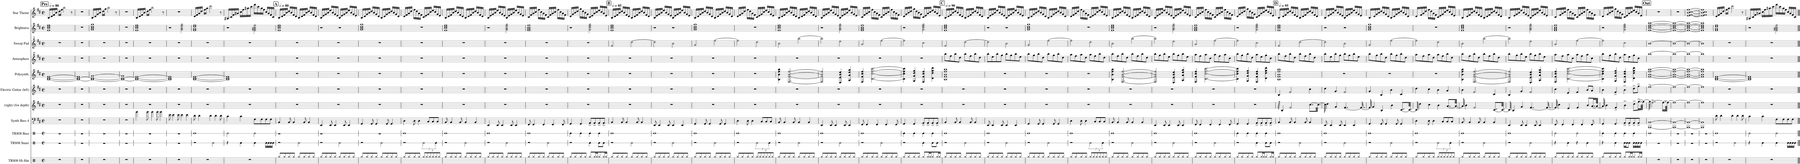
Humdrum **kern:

**kern	**kern	**kern	**kern	**kern	**kern	**kern	**kern	**kern	**kern	**kern
*part11	*part10	*part9	*part8	*part7	*part6	*part5	*part4	*part3	*part2	*part1
*staff11	*staff10	*staff9	*staff8	*staff7	*staff6	*staff5	*staff4	*staff3	*staff2	*staff1
*I"TR808 Hi-Hat	*I"TR808 Snare	*I"TR808 Bass	*I"Synth Bass 4	*I"(right) (for depth)	*I"Electric Guitar (left)	*I"Polysynth.	*I"Atmosphere	*I"Sweep Pad	*I"Brightness	*I"Star Theme
*I'Hat.	*I'Sn.	*I'B.	*I'Bass.	*	*I'El. Guit.	*I'Poly.	*I'Atm.	*I'Sw. Pd.	*I'Btn.	*I'St. Thm.
*	*stria1	*stria1	*	*	*	*	*	*	*	*
*clefX	*clefX	*clefX	*clefFv4	*clefG2	*clefG2	*clefG2	*clefG^^2	*clefG^2	*clefG2	*clefG2
*k[]	*k[]	*k[]	*k[f#c#]	*k[f#c#]	*k[f#c#]	*k[f#c#]	*k[f#c#]	*k[f#c#]	*k[f#c#]	*k[f#c#]
*M2/2	*M2/2	*M2/2	*M2/2	*M2/2	*M2/2	*M2/2	*M2/2	*M2/2	*M2/2	*M2/2
*met(c|)	*met(c|)	*met(c|)	*met(c|)	*met(c|)	*met(c|)	*met(c|)	*met(c|)	*met(c|)	*met(c|)	*met(c|)
*MM160	*MM160	*MM160	*MM160	*MM160	*MM160	*MM160	*MM160	*MM160	*MM160	*MM160
!!LO:REH:place=s1:a:B:cj:fs=14:t=Pre
=1	=1	=1	=1	=1	=1	=1	=1	=1	=1	=1
1r	1r	1r	1r	1r	1r	[1B [1d [1f#	1r	1r	1f# 1b 1dd 1ff#	16B/LL
.	.	.	.	.	.	.	.	.	.	16d/
.	.	.	.	.	.	.	.	.	.	16f#/
.	.	.	.	.	.	.	.	.	.	16b/JJ
.	.	.	.	.	.	.	.	.	.	16dd\LL
.	.	.	.	.	.	.	.	.	.	16ff#\JJ
.	.	.	.	.	.	.	.	.	.	2bb\
.	.	.	.	.	.	.	.	.	.	8r
=2	=2	=2	=2	=2	=2	=2	=2	=2	=2	=2
1r	1r	1r	1r	1r	1r	1B_ 1d_ 1f#]	1r	1r	1r	1r
=3	=3	=3	=3	=3	=3	=3	=3	=3	=3	=3
1r	1r	1r	1r	1r	1r	1B_ 1d_ [1g	1r	1r	1g 1b 1dd 1gg	16B/LL
.	.	.	.	.	.	.	.	.	.	16d/
.	.	.	.	.	.	.	.	.	.	16g/
.	.	.	.	.	.	.	.	.	.	16b/JJ
.	.	.	.	.	.	.	.	.	.	16dd\LL
.	.	.	.	.	.	.	.	.	.	16gg\JJ
.	.	.	.	.	.	.	.	.	.	2bb\
.	.	.	.	.	.	.	.	.	.	8r
=4	=4	=4	=4	=4	=4	=4	=4	=4	=4	=4
1r	1r	1r	1r	1r	1r	1B_ 1d_ 1g]	1r	1r	1r	1r
=5	=5	=5	=5	=5	=5	=5	=5	=5	=5	=5
1r	1r	1r	4B\	1r	1r	1B_ 1d_ [1f#	1r	1r	1f# 1b 1dd 1ff#	16B/LL
.	.	.	.	.	.	.	.	.	.	16d/
.	.	.	.	.	.	.	.	.	.	16f#/
.	.	.	.	.	.	.	.	.	.	16b/JJ
.	.	.	8B\	.	.	.	.	.	.	16dd\LL
.	.	.	.	.	.	.	.	.	.	16ff#\JJ
.	.	.	4B\	.	.	.	.	.	.	2bb\
.	.	.	8B\	.	.	.	.	.	.	.
.	.	.	4B\	.	.	.	.	.	.	.
.	.	.	.	.	.	.	.	.	.	8r
=6	=6	=6	=6	=6	=6	=6	=6	=6	=6	=6
1r	1r	1r	8E\	1r	1r	1B] 1d] 1f#]	1r	1r	2r	1r
.	.	.	4E\	.	.	.	.	.	.	.
.	.	.	8E\	.	.	.	.	.	.	.
.	.	.	4E\	.	.	.	.	.	2g\ 2b\ 2ee\ 2gg\	.
.	.	.	4E\	.	.	.	.	.	.	.
=7	=7	=7	=7	=7	=7	=7	=7	=7	=7	=7
1r	2r	1Re	8D\	1r	1r	[1B [1d [1f#	1r	1r	1f# 1a 1dd 1ff#	16d/LL
.	.	.	.	.	.	.	.	.	.	16f#/
.	.	.	4D\	.	.	.	.	.	.	16a/
.	.	.	.	.	.	.	.	.	.	16dd/JJ
.	.	.	.	.	.	.	.	.	.	16ff#\LL
.	.	.	.	.	.	.	.	.	.	16aa\JJ
.	.	.	4D\	.	.	.	.	.	.	2ddd\
.	2Re\	.	.	.	.	.	.	.	.	.
.	.	.	4D\	.	.	.	.	.	.	.
.	.	.	8D\	.	.	.	.	.	.	8r
=8	=8	=8	=8	=8	=8	=8	=8	=8	=8	=8
1r	4r	2Re\	4C#\	1r	1r	1B] 1d] 1f#]	1r	1r	2r	16A#X/LL
.	.	.	.	.	.	.	.	.	.	16c#/
.	.	.	.	.	.	.	.	.	.	16f#/
.	.	.	.	.	.	.	.	.	.	16a#X/JJ
.	4Re\	.	4C#\	.	.	.	.	.	.	16cc#\LL
.	.	.	.	.	.	.	.	.	.	16ff#\
.	.	.	.	.	.	.	.	.	.	16aa#X\
.	.	.	.	.	.	.	.	.	.	16ccc#\JJ
.	4Re\	2Re\	8FF#\L	.	.	.	.	.	2f#\ 2a#X\ 2cc#\ 2ff#\	16fff#\LL
.	.	.	.	.	.	.	.	.	.	16ccc#\
.	.	.	8FF#\	.	.	.	.	.	.	16aa#\
.	.	.	.	.	.	.	.	.	.	16ff#\JJ
.	16Re\LL	.	8FF#\	.	.	.	.	.	.	16cc#/LL
.	16Re\	.	.	.	.	.	.	.	.	16a#/
.	16Re\	.	8FF#\J	.	.	.	.	.	.	16f#/
.	16Re\JJ	.	.	.	.	.	.	.	.	16c#/JJ
=9	=9	=9	=9	=9	=9	=9	=9	=9	=9	=9
!!LO:REH:place=s1:a:B:cj:fs=14:t=A
*	*	*	*	*	*	*	*	*	*	*MM160
8Rgg/L	2r	1r	4BBB/	1r	1r	1r	1r	1r	1f# 1b 1dd 1ff#	16B/LL
.	.	.	.	.	.	.	.	.	.	16d/
8Rgg/	.	.	.	.	.	.	.	.	.	16f#/
.	.	.	.	.	.	.	.	.	.	16b/JJ
8Rgg/	.	.	8BBB/	.	.	.	.	.	.	16dd/LL
.	.	.	.	.	.	.	.	.	.	16b/
8Rgg/J	.	.	4BBB/	.	.	.	.	.	.	16f#/
.	.	.	.	.	.	.	.	.	.	16d/JJ
8Rgg/L	2Re\	.	.	.	.	.	.	.	.	16B/LL
.	.	.	.	.	.	.	.	.	.	16d/
8Rgg/	.	.	8BBB/	.	.	.	.	.	.	16f#/
.	.	.	.	.	.	.	.	.	.	16b/JJ
8Rgg/	.	.	4BBB/	.	.	.	.	.	.	16dd/LL
.	.	.	.	.	.	.	.	.	.	16b/
8Rgg/J	.	.	.	.	.	.	.	.	.	16f#/
.	.	.	.	.	.	.	.	.	.	16d/JJ
=10	=10	=10	=10	=10	=10	=10	=10	=10	=10	=10
8Rgg/L	2r	1r	4EEE/	1r	1r	1r	1r	1r	2r	16B/LL
.	.	.	.	.	.	.	.	.	.	16e/
8Rgg/	.	.	.	.	.	.	.	.	.	16g/
.	.	.	.	.	.	.	.	.	.	16b/JJ
8Rgg/	.	.	8EEE/	.	.	.	.	.	.	16ee/LL
.	.	.	.	.	.	.	.	.	.	16b/
8Rgg/J	.	.	4EEE/	.	.	.	.	.	.	16g/
.	.	.	.	.	.	.	.	.	.	16e/JJ
8Rgg/L	2Re\	.	.	.	.	.	.	.	2r	16B/LL
.	.	.	.	.	.	.	.	.	.	16e/
8Rgg/	.	.	8EEE/	.	.	.	.	.	.	16g/
.	.	.	.	.	.	.	.	.	.	16b/JJ
8Rgg/	.	.	4EEE/	.	.	.	.	.	.	16ee/LL
.	.	.	.	.	.	.	.	.	.	16b/
8Rgg/J	.	.	.	.	.	.	.	.	.	16g/
.	.	.	.	.	.	.	.	.	.	16e/JJ
=11	=11	=11	=11	=11	=11	=11	=11	=11	=11	=11
8Rgg/L	2r	1r	4GGG/	1r	1r	1r	1r	1r	1g 1b 1dd 1gg	16B/LL
.	.	.	.	.	.	.	.	.	.	16d/
8Rgg/	.	.	.	.	.	.	.	.	.	16g/
.	.	.	.	.	.	.	.	.	.	16b/JJ
8Rgg/	.	.	8GGG/	.	.	.	.	.	.	16dd/LL
.	.	.	.	.	.	.	.	.	.	16b/
8Rgg/J	.	.	4GGG/	.	.	.	.	.	.	16g/
.	.	.	.	.	.	.	.	.	.	16d/JJ
8Rgg/L	2Re\	.	.	.	.	.	.	.	.	16B/LL
.	.	.	.	.	.	.	.	.	.	16d/
8Rgg/	.	.	8GGG/	.	.	.	.	.	.	16g/
.	.	.	.	.	.	.	.	.	.	16b/JJ
8Rgg/	.	.	4GGG/	.	.	.	.	.	.	16dd/LL
.	.	.	.	.	.	.	.	.	.	16b/
8Rgg/J	.	.	.	.	.	.	.	.	.	16g/
.	.	.	.	.	.	.	.	.	.	16d/JJ
=12	=12	=12	=12	=12	=12	=12	=12	=12	=12	=12
8Rgg/L	2r	1Re	4DD\	1r	1r	1r	1r	1r	1r	16d/LL
.	.	.	.	.	.	.	.	.	.	16f#/
8Rgg/	.	.	.	.	.	.	.	.	.	16a/
.	.	.	.	.	.	.	.	.	.	16dd/JJ
8Rgg/	.	.	8DD\	.	.	.	.	.	.	16ff#\LL
.	.	.	.	.	.	.	.	.	.	16dd\
8Rgg/J	.	.	4DD\	.	.	.	.	.	.	16a\
.	.	.	.	.	.	.	.	.	.	16f#\JJ
*Xbrackettup	*	*	*	*	*	*	*	*	*	*
12Rgg/L	3Re\	.	.	.	.	.	.	.	.	16c#/LL
.	.	.	.	.	.	.	.	.	.	16e/
12Rgg/	.	.	.	.	.	.	.	.	.	.
.	.	.	8CC#/L	.	.	.	.	.	.	16g/
12Rgg/	.	.	.	.	.	.	.	.	.	.
.	.	.	.	.	.	.	.	.	.	16cc#/JJ
12Rgg/	.	.	8CC#/	.	.	.	.	.	.	16ee/LL
.	.	.	.	.	.	.	.	.	.	16cc#/
12Rgg/	6Re\	.	.	.	.	.	.	.	.	.
.	.	.	8CC#/J	.	.	.	.	.	.	16g/
12Rgg/J	.	.	.	.	.	.	.	.	.	.
.	.	.	.	.	.	.	.	.	.	16e/JJ
=13	=13	=13	=13	=13	=13	=13	=13	=13	=13	=13
8Rgg/L	2r	1Re	8BBB/	1r	1r	1r	1r	1r	1f# 1b 1dd 1ff#	16B/LL
.	.	.	.	.	.	.	.	.	.	16d/
8Rgg/	.	.	4BBB/	.	.	.	.	.	.	16f#/
.	.	.	.	.	.	.	.	.	.	16b/JJ
8Rgg/	.	.	.	.	.	.	.	.	.	16dd/LL
.	.	.	.	.	.	.	.	.	.	16b/
8Rgg/J	.	.	8BBB/	.	.	.	.	.	.	16f#/
.	.	.	.	.	.	.	.	.	.	16d/JJ
8Rgg/L	2Re\	.	4BBB/	.	.	.	.	.	.	16B/LL
.	.	.	.	.	.	.	.	.	.	16d/
8Rgg/	.	.	.	.	.	.	.	.	.	16f#/
.	.	.	.	.	.	.	.	.	.	16b/JJ
8Rgg/	.	.	4BBB/	.	.	.	.	.	.	16dd/LL
.	.	.	.	.	.	.	.	.	.	16b/
8Rgg/J	.	.	.	.	.	.	.	.	.	16f#/
.	.	.	.	.	.	.	.	.	.	16d/JJ
=14	=14	=14	=14	=14	=14	=14	=14	=14	=14	=14
8Rgg/L	2r	1Re	4EEE/	1r	1r	1r	1r	1r	2r	16B/LL
.	.	.	.	.	.	.	.	.	.	16e/
8Rgg/	.	.	.	.	.	.	.	.	.	16g/
.	.	.	.	.	.	.	.	.	.	16b/JJ
8Rgg/	.	.	8EEE/	.	.	.	.	.	.	16ee/LL
.	.	.	.	.	.	.	.	.	.	16b/
8Rgg/J	.	.	4EEE/	.	.	.	.	.	.	16g/
.	.	.	.	.	.	.	.	.	.	16e/JJ
8Rgg/L	2Re\	.	.	.	.	.	.	.	2g\ 2b\ 2ee\ 2gg\	16B/LL
.	.	.	.	.	.	.	.	.	.	16e/
8Rgg/	.	.	8EEE/	.	.	.	.	.	.	16g/
.	.	.	.	.	.	.	.	.	.	16b/JJ
8Rgg/	.	.	4EEE/	.	.	.	.	.	.	16ee/LL
.	.	.	.	.	.	.	.	.	.	16b/
8Rgg/J	.	.	.	.	.	.	.	.	.	16g/
.	.	.	.	.	.	.	.	.	.	16e/JJ
=15	=15	=15	=15	=15	=15	=15	=15	=15	=15	=15
8Rgg/L	2r	1Re	8FFF#/	1r	1r	1r	1r	1r	1f# 1a 1cc# 1ff#	16c#/LL
.	.	.	.	.	.	.	.	.	.	16f#/
8Rgg/	.	.	4FFF#/	.	.	.	.	.	.	16a/
.	.	.	.	.	.	.	.	.	.	16cc#/JJ
8Rgg/	.	.	.	.	.	.	.	.	.	16ff#\LL
.	.	.	.	.	.	.	.	.	.	16cc#\
8Rgg/J	.	.	4FFF#/	.	.	.	.	.	.	16a\
.	.	.	.	.	.	.	.	.	.	16f#\JJ
8Rgg/L	2Re\	.	.	.	.	.	.	.	.	16c#/LL
.	.	.	.	.	.	.	.	.	.	16f#/
8Rgg/	.	.	4FFF#/	.	.	.	.	.	.	16a/
.	.	.	.	.	.	.	.	.	.	16cc#/JJ
8Rgg/	.	.	.	.	.	.	.	.	.	16ff#\LL
.	.	.	.	.	.	.	.	.	.	16cc#\
8Rgg/J	.	.	8FFF#/	.	.	.	.	.	.	16a\
.	.	.	.	.	.	.	.	.	.	16f#\JJ
=16	=16	=16	=16	=16	=16	=16	=16	=16	=16	=16
8Rgg/L	2r	4Re\	4GGG/	1r	1r	1r	1r	1r	2r	16d/LL
.	.	.	.	.	.	.	.	.	.	16g/
8Rgg/	.	.	.	.	.	.	.	.	.	16b/
.	.	.	.	.	.	.	.	.	.	16dd/JJ
8Rgg/	.	4Re\	4GGG/	.	.	.	.	.	.	16gg\LL
.	.	.	.	.	.	.	.	.	.	16dd\
8Rgg/J	.	.	.	.	.	.	.	.	.	16b\
.	.	.	.	.	.	.	.	.	.	16g\JJ
8Rgg/L	4Re\	4Re\	8AAA^/L	.	.	.	.	.	2g\ 2cc#\ 2ee\ 2gg\	16c#/LL
.	.	.	.	.	.	.	.	.	.	16e/
16Rgg/L	.	.	8AAA^/	.	.	.	.	.	.	16a/
16Rgg/J	.	.	.	.	.	.	.	.	.	16cc#/JJ
8Rgg/	8Re\L	4Re\	8AAA^/	.	.	.	.	.	.	16ee/LL
.	.	.	.	.	.	.	.	.	.	16cc#/
16Rgg/L	8Re\J	.	8AAA^/J	.	.	.	.	.	.	16a/
16Rgg/JJ	.	.	.	.	.	.	.	.	.	16e/JJ
=17	=17	=17	=17	=17	=17	=17	=17	=17	=17	=17
!!LO:REH:place=s1:a:B:cj:fs=14:t=B
*	*	*	*	*	*	*	*	*	*	*MM170
8Rgg/L	2r	1Re	4BBB/	1r	1r	1r	1r	2ff#/	1f# 1b 1dd 1ff#	16B/LL
.	.	.	.	.	.	.	.	.	.	16d/
8Rgg/	.	.	.	.	.	.	.	.	.	16f#/
.	.	.	.	.	.	.	.	.	.	16b/JJ
8Rgg/	.	.	8BBB/	.	.	.	.	.	.	16dd/LL
.	.	.	.	.	.	.	.	.	.	16b/
8Rgg/J	.	.	4BBB/	.	.	.	.	.	.	16f#/
.	.	.	.	.	.	.	.	.	.	16d/JJ
8Rgg/L	2Re\	.	.	.	.	.	.	[2ddd\	.	16B/LL
.	.	.	.	.	.	.	.	.	.	16d/
8Rgg/	.	.	8BBB/	.	.	.	.	.	.	16f#/
.	.	.	.	.	.	.	.	.	.	16b/JJ
8Rgg/	.	.	4BBB/	.	.	.	.	.	.	16dd/LL
.	.	.	.	.	.	.	.	.	.	16b/
8Rgg/J	.	.	.	.	.	.	.	.	.	16f#/
.	.	.	.	.	.	.	.	.	.	16d/JJ
=18	=18	=18	=18	=18	=18	=18	=18	=18	=18	=18
8Rgg/L	2r	1Re	8EEE/	1r	1r	1r	1r	2ddd\]	2r	16B/LL
.	.	.	.	.	.	.	.	.	.	16e/
8Rgg/	.	.	4EEE/	.	.	.	.	.	.	16g/
.	.	.	.	.	.	.	.	.	.	16b/JJ
8Rgg/	.	.	.	.	.	.	.	.	.	16ee/LL
.	.	.	.	.	.	.	.	.	.	16b/
8Rgg/J	.	.	8EEE/	.	.	.	.	.	.	16g/
.	.	.	.	.	.	.	.	.	.	16e/JJ
8Rgg/L	2Re\	.	4EEE/	.	.	.	.	2bb\	2r	16B/LL
.	.	.	.	.	.	.	.	.	.	16e/
8Rgg/	.	.	.	.	.	.	.	.	.	16g/
.	.	.	.	.	.	.	.	.	.	16b/JJ
8Rgg/	.	.	4EEE/	.	.	.	.	.	.	16ee/LL
.	.	.	.	.	.	.	.	.	.	16b/
8Rgg/J	.	.	.	.	.	.	.	.	.	16g/
.	.	.	.	.	.	.	.	.	.	16e/JJ
=19	=19	=19	=19	=19	=19	=19	=19	=19	=19	=19
8Rgg/L	2r	1Re	4GGG/	1r	1r	1r	1r	2gg/	1g 1b 1dd 1gg	16B/LL
.	.	.	.	.	.	.	.	.	.	16d/
8Rgg/	.	.	.	.	.	.	.	.	.	16g/
.	.	.	.	.	.	.	.	.	.	16b/JJ
8Rgg/	.	.	8GGG/	.	.	.	.	.	.	16dd/LL
.	.	.	.	.	.	.	.	.	.	16b/
8Rgg/J	.	.	4GGG/	.	.	.	.	.	.	16g/
.	.	.	.	.	.	.	.	.	.	16d/JJ
8Rgg/L	2Re\	.	.	.	.	.	.	[2fff#\	.	16B/LL
.	.	.	.	.	.	.	.	.	.	16d/
8Rgg/	.	.	8GGG/	.	.	.	.	.	.	16g/
.	.	.	.	.	.	.	.	.	.	16b/JJ
8Rgg/	.	.	4GGG/	.	.	.	.	.	.	16dd/LL
.	.	.	.	.	.	.	.	.	.	16b/
8Rgg/J	.	.	.	.	.	.	.	.	.	16g/
.	.	.	.	.	.	.	.	.	.	16d/JJ
=20	=20	=20	=20	=20	=20	=20	=20	=20	=20	=20
8Rgg/L	2r	1Re	4DD\	1r	1r	1r	1r	2fff#\]	1r	16d/LL
.	.	.	.	.	.	.	.	.	.	16f#/
8Rgg/	.	.	.	.	.	.	.	.	.	16a/
.	.	.	.	.	.	.	.	.	.	16dd/JJ
8Rgg/	.	.	8DD\	.	.	.	.	.	.	16ff#\LL
.	.	.	.	.	.	.	.	.	.	16dd\
8Rgg/J	.	.	4DD\	.	.	.	.	.	.	16a\
.	.	.	.	.	.	.	.	.	.	16f#\JJ
12Rgg/L	3Re\	.	.	.	.	.	.	2ddd\	.	16c#/LL
.	.	.	.	.	.	.	.	.	.	16e/
12Rgg/	.	.	.	.	.	.	.	.	.	.
.	.	.	8CC#/L	.	.	.	.	.	.	16g/
12Rgg/	.	.	.	.	.	.	.	.	.	.
.	.	.	.	.	.	.	.	.	.	16cc#/JJ
12Rgg/	.	.	8CC#/	.	.	.	.	.	.	16ee/LL
.	.	.	.	.	.	.	.	.	.	16cc#/
12Rgg/	6Re\	.	.	.	.	.	.	.	.	.
.	.	.	8CC#/J	.	.	.	.	.	.	16g/
12Rgg/J	.	.	.	.	.	.	.	.	.	.
.	.	.	.	.	.	.	.	.	.	16e/JJ
=21	=21	=21	=21	=21	=21	=21	=21	=21	=21	=21
8Rgg/L	2r	1Re	8BBB/	1r	1r	4B\ 4b\ 4ff#\ 4bb\	1r	2bb\	1f# 1b 1dd 1ff#	16B/LL
.	.	.	.	.	.	.	.	.	.	16d/
8Rgg/	.	.	4BBB/	.	.	.	.	.	.	16f#/
.	.	.	.	.	.	.	.	.	.	16b/JJ
8Rgg/	.	.	.	.	.	[2.F#/ [2.f#/ [2.b/ [2.ff#/	.	.	.	16dd/LL
.	.	.	.	.	.	.	.	.	.	16b/
8Rgg/J	.	.	8BBB/	.	.	.	.	.	.	16f#/
.	.	.	.	.	.	.	.	.	.	16d/JJ
8Rgg/L	2Re\	.	4BBB/	.	.	.	.	[2bbb\	.	16B/LL
.	.	.	.	.	.	.	.	.	.	16d/
8Rgg/	.	.	.	.	.	.	.	.	.	16f#/
.	.	.	.	.	.	.	.	.	.	16b/JJ
8Rgg/	.	.	4BBB/	.	.	.	.	.	.	16dd/LL
.	.	.	.	.	.	.	.	.	.	16b/
8Rgg/J	.	.	.	.	.	.	.	.	.	16f#/
.	.	.	.	.	.	.	.	.	.	16d/JJ
=22	=22	=22	=22	=22	=22	=22	=22	=22	=22	=22
8Rgg/L	2r	1Re	4EEE/	1r	1r	2F#/] 2f#/] 2b/] 2ff#/]	1r	2bbb\]	2r	16B/LL
.	.	.	.	.	.	.	.	.	.	16e/
8Rgg/	.	.	.	.	.	.	.	.	.	16g/
.	.	.	.	.	.	.	.	.	.	16b/JJ
8Rgg/	.	.	8EEE/	.	.	.	.	.	.	16ee/LL
.	.	.	.	.	.	.	.	.	.	16b/
8Rgg/J	.	.	4EEE/	.	.	.	.	.	.	16g/
.	.	.	.	.	.	.	.	.	.	16e/JJ
8Rgg/L	2Re\	.	.	.	.	4E/ 4e/ 4b/ 4ee/	.	2eee\	2g\ 2b\ 2ee\ 2gg\	16B/LL
.	.	.	.	.	.	.	.	.	.	16e/
8Rgg/	.	.	8EEE/	.	.	.	.	.	.	16g/
.	.	.	.	.	.	.	.	.	.	16b/JJ
8Rgg/	.	.	4EEE/	.	.	4A/ 4a/ 4ee/ 4aa/	.	.	.	16ee/LL
.	.	.	.	.	.	.	.	.	.	16b/
8Rgg/J	.	.	.	.	.	.	.	.	.	16g/
.	.	.	.	.	.	.	.	.	.	16e/JJ
=23	=23	=23	=23	=23	=23	=23	=23	=23	=23	=23
8Rgg/L	2r	1Re	8FFF#/	1r	1r	4F#/ 4f#/ 4cc#/ 4ff#/	1r	2aa/	1f# 1a 1cc# 1ff#	16c#/LL
.	.	.	.	.	.	.	.	.	.	16f#/
8Rgg/	.	.	4FFF#/	.	.	.	.	.	.	16a/
.	.	.	.	.	.	.	.	.	.	16cc#/JJ
8Rgg/	.	.	.	.	.	[2.c#\ [2.cc#\ [2.ff#\ [2.ccc#\	.	.	.	16ff#\LL
.	.	.	.	.	.	.	.	.	.	16cc#\
8Rgg/J	.	.	4FFF#/	.	.	.	.	.	.	16a\
.	.	.	.	.	.	.	.	.	.	16f#\JJ
8Rgg/L	2Re\	.	.	.	.	.	.	[2fff#\	.	16c#/LL
.	.	.	.	.	.	.	.	.	.	16f#/
8Rgg/	.	.	4FFF#/	.	.	.	.	.	.	16a/
.	.	.	.	.	.	.	.	.	.	16cc#/JJ
8Rgg/	.	.	.	.	.	.	.	.	.	16ff#\LL
.	.	.	.	.	.	.	.	.	.	16cc#\
8Rgg/J	.	.	8FFF#/	.	.	.	.	.	.	16a\
.	.	.	.	.	.	.	.	.	.	16f#\JJ
=24	=24	=24	=24	=24	=24	=24	=24	=24	=24	=24
8Rgg/L	2r	4Re\	4GGG/	1r	1r	4c#\] 4cc#\] 4ff#\] 4ccc#\]	1r	2fff#\]	2r	16d/LL
.	.	.	.	.	.	.	.	.	.	16g/
8Rgg/	.	.	.	.	.	.	.	.	.	16b/
.	.	.	.	.	.	.	.	.	.	16dd/JJ
8Rgg/	.	4Re\	4GGG/	.	.	4G/ 4g/ 4dd/ 4gg/	.	.	.	16gg\LL
.	.	.	.	.	.	.	.	.	.	16dd\
8Rgg/J	.	.	.	.	.	.	.	.	.	16b\
.	.	.	.	.	.	.	.	.	.	16g\JJ
8Rgg/L	4Re\	4Re\	8AAA^/L	.	.	4F#/ 4f#/ 4cc#/ 4ff#/	.	2ccc#\	2g\ 2cc#\ 2ee\ 2gg\	16c#/LL
.	.	.	.	.	.	.	.	.	.	16e/
16Rgg/L	.	.	8AAA^/	.	.	.	.	.	.	16a/
16Rgg/J	.	.	.	.	.	.	.	.	.	16cc#/JJ
8Rgg/	8Re\L	4Re\	8AAA^/	.	.	4d\ 4dd\ 4gg\ 4ddd\	.	.	.	16ee/LL
.	.	.	.	.	.	.	.	.	.	16cc#/
16Rgg/L	8Re\J	.	8AAA^/J	.	.	.	.	.	.	16a/
16Rgg/JJ	.	.	.	.	.	.	.	.	.	16e/JJ
=25	=25	=25	=25	=25	=25	=25	=25	=25	=25	=25
!!LO:REH:place=s1:a:B:cj:fs=14:t=C
*	*	*	*	*	*	*	*	*	*	*MM180
8Rgg/L	2r	1Re	4BBB/	1r	1r	1B 1f# 1b 1ff# 1bb	8bbbb\L	2ff#/	1f# 1b 1dd 1ff#	16B/LL
.	.	.	.	.	.	.	.	.	.	16d/
8Rgg/	.	.	.	.	.	.	8ffff#\	.	.	16f#/
.	.	.	.	.	.	.	.	.	.	16b/JJ
8Rgg/	.	.	8BBB/	.	.	.	8bbbb\	.	.	16dd/LL
.	.	.	.	.	.	.	.	.	.	16b/
8Rgg/J	.	.	4BBB/	.	.	.	8dddd\J	.	.	16f#/
.	.	.	.	.	.	.	.	.	.	16d/JJ
8Rgg/L	2Re\	.	.	.	.	.	8bbbb\L	[2ddd\	.	16B/LL
.	.	.	.	.	.	.	.	.	.	16d/
8Rgg/	.	.	8BBB/	.	.	.	8ffff#\	.	.	16f#/
.	.	.	.	.	.	.	.	.	.	16b/JJ
8Rgg/	.	.	4BBB/	.	.	.	8bbbb\	.	.	16dd/LL
.	.	.	.	.	.	.	.	.	.	16b/
8Rgg/J	.	.	.	.	.	.	8dddd\J	.	.	16f#/
.	.	.	.	.	.	.	.	.	.	16d/JJ
=26	=26	=26	=26	=26	=26	=26	=26	=26	=26	=26
8Rgg/L	2r	1Re	8EEE/	1r	1r	1r	8bbbb\L	2ddd\]	2r	16B/LL
.	.	.	.	.	.	.	.	.	.	16e/
8Rgg/	.	.	4EEE/	.	.	.	8eeee\	.	.	16g/
.	.	.	.	.	.	.	.	.	.	16b/JJ
8Rgg/	.	.	.	.	.	.	8bbbb\	.	.	16ee/LL
.	.	.	.	.	.	.	.	.	.	16b/
8Rgg/J	.	.	8EEE/	.	.	.	8gggg\J	.	.	16g/
.	.	.	.	.	.	.	.	.	.	16e/JJ
8Rgg/L	2Re\	.	4EEE/	.	.	.	8bbbb\L	2bb\	2r	16B/LL
.	.	.	.	.	.	.	.	.	.	16e/
8Rgg/	.	.	.	.	.	.	8gggg\	.	.	16g/
.	.	.	.	.	.	.	.	.	.	16b/JJ
8Rgg/	.	.	4EEE/	.	.	.	8bbbb\	.	.	16ee/LL
.	.	.	.	.	.	.	.	.	.	16b/
8Rgg/J	.	.	.	.	.	.	8eeee\J	.	.	16g/
.	.	.	.	.	.	.	.	.	.	16e/JJ
=27	=27	=27	=27	=27	=27	=27	=27	=27	=27	=27
8Rgg/L	2r	1Re	4GGG/	1r	1r	1r	8bbbb\L	2gg/	1g 1b 1dd 1gg	16B/LL
.	.	.	.	.	.	.	.	.	.	16d/
8Rgg/	.	.	.	.	.	.	8gggg\	.	.	16g/
.	.	.	.	.	.	.	.	.	.	16b/JJ
8Rgg/	.	.	8GGG/	.	.	.	8bbbb\	.	.	16dd/LL
.	.	.	.	.	.	.	.	.	.	16b/
8Rgg/J	.	.	4GGG/	.	.	.	8dddd\J	.	.	16g/
.	.	.	.	.	.	.	.	.	.	16d/JJ
8Rgg/L	2Re\	.	.	.	.	.	8bbbb\L	[2fff#\	.	16B/LL
.	.	.	.	.	.	.	.	.	.	16d/
8Rgg/	.	.	8GGG/	.	.	.	8gggg\	.	.	16g/
.	.	.	.	.	.	.	.	.	.	16b/JJ
8Rgg/	.	.	4GGG/	.	.	.	8bbbb\	.	.	16dd/LL
.	.	.	.	.	.	.	.	.	.	16b/
8Rgg/J	.	.	.	.	.	.	8dddd\J	.	.	16g/
.	.	.	.	.	.	.	.	.	.	16d/JJ
=28	=28	=28	=28	=28	=28	=28	=28	=28	=28	=28
8Rgg/L	2r	1Re	4DD\	1r	1r	1r	8aaaa\L	2fff#\]	1r	16d/LL
.	.	.	.	.	.	.	.	.	.	16f#/
8Rgg/	.	.	.	.	.	.	8ffff#\	.	.	16a/
.	.	.	.	.	.	.	.	.	.	16dd/JJ
8Rgg/	.	.	8DD\	.	.	.	8aaaa\	.	.	16ff#\LL
.	.	.	.	.	.	.	.	.	.	16dd\
8Rgg/J	.	.	4DD\	.	.	.	8dddd\J	.	.	16a\
.	.	.	.	.	.	.	.	.	.	16f#\JJ
12Rgg/L	3Re\	.	.	.	.	.	8aaaa\L	2ddd\	.	16c#/LL
.	.	.	.	.	.	.	.	.	.	16e/
12Rgg/	.	.	.	.	.	.	.	.	.	.
.	.	.	8CC#/L	.	.	.	8ffff#\	.	.	16g/
12Rgg/	.	.	.	.	.	.	.	.	.	.
.	.	.	.	.	.	.	.	.	.	16cc#/JJ
12Rgg/	.	.	8CC#/	.	.	.	8bbbb\	.	.	16ee/LL
.	.	.	.	.	.	.	.	.	.	16cc#/
12Rgg/	6Re\	.	.	.	.	.	.	.	.	.
.	.	.	8CC#/J	.	.	.	8dddd\J	.	.	16g/
12Rgg/J	.	.	.	.	.	.	.	.	.	.
.	.	.	.	.	.	.	.	.	.	16e/JJ
=29	=29	=29	=29	=29	=29	=29	=29	=29	=29	=29
8Rgg/L	2r	1Re	8BBB/	1r	1r	4B\ 4b\ 4ff#\ 4bb\	8bbbb\L	2bb\	1f# 1b 1dd 1ff#	16B/LL
.	.	.	.	.	.	.	.	.	.	16d/
8Rgg/	.	.	4BBB/	.	.	.	8ffff#\	.	.	16f#/
.	.	.	.	.	.	.	.	.	.	16b/JJ
8Rgg/	.	.	.	.	.	[2.F#/ [2.f#/ [2.b/ [2.ff#/	8bbbb\	.	.	16dd/LL
.	.	.	.	.	.	.	.	.	.	16b/
8Rgg/J	.	.	8BBB/	.	.	.	8dddd\J	.	.	16f#/
.	.	.	.	.	.	.	.	.	.	16d/JJ
8Rgg/L	2Re\	.	4BBB/	.	.	.	8bbbb\L	[2bbb\	.	16B/LL
.	.	.	.	.	.	.	.	.	.	16d/
8Rgg/	.	.	.	.	.	.	8ffff#\	.	.	16f#/
.	.	.	.	.	.	.	.	.	.	16b/JJ
8Rgg/	.	.	4BBB/	.	.	.	8bbbb\	.	.	16dd/LL
.	.	.	.	.	.	.	.	.	.	16b/
8Rgg/J	.	.	.	.	.	.	8dddd\J	.	.	16f#/
.	.	.	.	.	.	.	.	.	.	16d/JJ
=30	=30	=30	=30	=30	=30	=30	=30	=30	=30	=30
8Rgg/L	2r	1Re	4EEE/	1r	1r	2F#/] 2f#/] 2b/] 2ff#/]	8bbbb\L	2bbb\]	2r	16B/LL
.	.	.	.	.	.	.	.	.	.	16e/
8Rgg/	.	.	.	.	.	.	8gggg\	.	.	16g/
.	.	.	.	.	.	.	.	.	.	16b/JJ
8Rgg/	.	.	8EEE/	.	.	.	8bbbb\	.	.	16ee/LL
.	.	.	.	.	.	.	.	.	.	16b/
8Rgg/J	.	.	4EEE/	.	.	.	8eeee\J	.	.	16g/
.	.	.	.	.	.	.	.	.	.	16e/JJ
8Rgg/L	2Re\	.	.	.	.	4E/ 4e/ 4b/ 4ee/	8bbbb\L	2eee\	2g\ 2b\ 2ee\ 2gg\	16B/LL
.	.	.	.	.	.	.	.	.	.	16e/
8Rgg/	.	.	8EEE/	.	.	.	8gggg\	.	.	16g/
.	.	.	.	.	.	.	.	.	.	16b/JJ
8Rgg/	.	.	4EEE/	.	.	4A/ 4a/ 4ee/ 4aa/	8bbbb\	.	.	16ee/LL
.	.	.	.	.	.	.	.	.	.	16b/
8Rgg/J	.	.	.	.	.	.	8eeee\J	.	.	16g/
.	.	.	.	.	.	.	.	.	.	16e/JJ
=31	=31	=31	=31	=31	=31	=31	=31	=31	=31	=31
8Rgg/L	2r	1Re	8FFF#/	1r	1r	4F#/ 4f#/ 4cc#/ 4ff#/	8aaaa\L	2aa/	1f# 1a 1cc# 1ff#	16c#/LL
.	.	.	.	.	.	.	.	.	.	16f#/
8Rgg/	.	.	4FFF#/	.	.	.	8ffff#\	.	.	16a/
.	.	.	.	.	.	.	.	.	.	16cc#/JJ
8Rgg/	.	.	.	.	.	[2.c#\ [2.cc#\ [2.ff#\ [2.ccc#\	8aaaa\	.	.	16ff#\LL
.	.	.	.	.	.	.	.	.	.	16cc#\
8Rgg/J	.	.	4FFF#/	.	.	.	8cccc#\J	.	.	16a\
.	.	.	.	.	.	.	.	.	.	16f#\JJ
8Rgg/L	2Re\	.	.	.	.	.	8aaaa\L	[2fff#\	.	16c#/LL
.	.	.	.	.	.	.	.	.	.	16f#/
8Rgg/	.	.	4FFF#/	.	.	.	8ffff#\	.	.	16a/
.	.	.	.	.	.	.	.	.	.	16cc#/JJ
8Rgg/	.	.	.	.	.	.	8aaaa\	.	.	16ff#\LL
.	.	.	.	.	.	.	.	.	.	16cc#\
8Rgg/J	.	.	8FFF#/	.	.	.	8cccc#\J	.	.	16a\
.	.	.	.	.	.	.	.	.	.	16f#\JJ
=32	=32	=32	=32	=32	=32	=32	=32	=32	=32	=32
8Rgg/L	2r	4Re\	4GGG/	1r	1r	4c#\] 4cc#\] 4ff#\] 4ccc#\]	8bbbb\L	2fff#\]	2r	16d/LL
.	.	.	.	.	.	.	.	.	.	16g/
8Rgg/	.	.	.	.	.	.	8gggg\	.	.	16b/
.	.	.	.	.	.	.	.	.	.	16dd/JJ
8Rgg/	.	4Re\	4GGG/	.	.	4G/ 4g/ 4dd/ 4gg/	8bbbb\	.	.	16gg\LL
.	.	.	.	.	.	.	.	.	.	16dd\
8Rgg/J	.	.	.	.	.	.	8dddd\J	.	.	16b\
.	.	.	.	.	.	.	.	.	.	16g\JJ
8Rgg/L	4Re\	4Re\	8AAA^/L	.	.	4F#/ 4f#/ 4cc#/ 4ff#/	8aaaa\L	2ccc#\	2g\ 2cc#\ 2ee\ 2gg\	16c#/LL
.	.	.	.	.	.	.	.	.	.	16e/
16Rgg/L	.	.	8AAA^/	.	.	.	8eeee\	.	.	16a/
16Rgg/J	.	.	.	.	.	.	.	.	.	16cc#/JJ
8Rgg/	8Re\L	4Re\	8AAA^/	.	.	4d\ 4dd\ 4gg\ 4ddd\	8gggg\	.	.	16ee/LL
.	.	.	.	.	.	.	.	.	.	16cc#/
16Rgg/L	8Re\J	.	8AAA^/J	.	.	.	8cccc#\J	.	.	16a/
16Rgg/JJ	.	.	.	.	.	.	.	.	.	16e/JJ
=33	=33	=33	=33	=33	=33	=33	=33	=33	=33	=33
!!LO:REH:place=s1:a:B:cj:fs=14:t=D
*	*	*	*	*	*	*	*	*	*	*MM190
8Rgg/L	2r	1Re	4BBB/	128r	4B/	1B 1f# 1b 1ff# 1bb	8bbbb\L	2ff#/	1f# 1b 1dd 1ff#	16B/LL
.	.	.	.	4B/	.	.	.	.	.	.
.	.	.	.	.	.	.	.	.	.	16d/
8Rgg/	.	.	.	.	.	.	8ffff#\	.	.	16f#/
.	.	.	.	.	.	.	.	.	.	16b/JJ
8Rgg/	.	.	8BBB/	.	2f#/	.	8bbbb\	.	.	16dd/LL
.	.	.	.	2f#/	.	.	.	.	.	.
.	.	.	.	.	.	.	.	.	.	16b/
8Rgg/J	.	.	4BBB/	.	.	.	8dddd\J	.	.	16f#/
.	.	.	.	.	.	.	.	.	.	16d/JJ
8Rgg/L	2Re\	.	.	.	.	.	8bbbb\L	[2ddd\	.	16B/LL
.	.	.	.	.	.	.	.	.	.	16d/
8Rgg/	.	.	8BBB/	.	.	.	8ffff#\	.	.	16f#/
.	.	.	.	.	.	.	.	.	.	16b/JJ
8Rgg/	.	.	4BBB/	.	4cc#\	.	8bbbb\	.	.	16dd/LL
.	.	.	.	[8..cc#\L	.	.	.	.	.	.
.	.	.	.	.	.	.	.	.	.	16b/
8Rgg/J	.	.	.	.	.	.	8dddd\J	.	.	16f#/
.	.	.	.	.	.	.	.	.	.	16d/JJ
.	.	.	.	64.cc#\Jkkk_	.	.	.	.	.	.
=34	=34	=34	=34	=34	=34	=34	=34	=34	=34	=34
8Rgg/L	2r	1Re	8EEE/	128cc#\]	4dd\	1r	8bbbb\L	2ddd\]	2r	16B/LL
.	.	.	.	4dd\	.	.	.	.	.	.
.	.	.	.	.	.	.	.	.	.	16e/
8Rgg/	.	.	4EEE/	.	.	.	8eeee\	.	.	16g/
.	.	.	.	.	.	.	.	.	.	16b/JJ
8Rgg/	.	.	.	.	4g/	.	8bbbb\	.	.	16ee/LL
.	.	.	.	4g/	.	.	.	.	.	.
.	.	.	.	.	.	.	.	.	.	16b/
8Rgg/J	.	.	8EEE/	.	.	.	8gggg\J	.	.	16g/
.	.	.	.	.	.	.	.	.	.	16e/JJ
8Rgg/L	2Re\	.	4EEE/	.	2f#/	.	8bbbb\L	2bb\	2r	16B/LL
.	.	.	.	[4..f#/	.	.	.	.	.	.
.	.	.	.	.	.	.	.	.	.	16e/
8Rgg/	.	.	.	.	.	.	8gggg\	.	.	16g/
.	.	.	.	.	.	.	.	.	.	16b/JJ
8Rgg/	.	.	4EEE/	.	.	.	8bbbb\	.	.	16ee/LL
.	.	.	.	.	.	.	.	.	.	16b/
8Rgg/J	.	.	.	.	.	.	8eeee\J	.	.	16g/
.	.	.	.	.	.	.	.	.	.	16e/JJ
.	.	.	.	32..f#/_	.	.	.	.	.	.
=35	=35	=35	=35	=35	=35	=35	=35	=35	=35	=35
8Rgg/L	2r	1Re	4GGG/	128f#/]	4g/	1r	8bbbb\L	2gg/	1g 1b 1dd 1gg	16B/LL
.	.	.	.	4g/	.	.	.	.	.	.
.	.	.	.	.	.	.	.	.	.	16d/
8Rgg/	.	.	.	.	.	.	8gggg\	.	.	16g/
.	.	.	.	.	.	.	.	.	.	16b/JJ
8Rgg/	.	.	8GGG/	.	4B/	.	8bbbb\	.	.	16dd/LL
.	.	.	.	4B/	.	.	.	.	.	.
.	.	.	.	.	.	.	.	.	.	16b/
8Rgg/J	.	.	4GGG/	.	.	.	8dddd\J	.	.	16g/
.	.	.	.	.	.	.	.	.	.	16d/JJ
8Rgg/L	2Re\	.	.	.	4b\	.	8bbbb\L	[2fff#\	.	16B/LL
.	.	.	.	4b\	.	.	.	.	.	.
.	.	.	.	.	.	.	.	.	.	16d/
8Rgg/	.	.	8GGG/	.	.	.	8gggg\	.	.	16g/
.	.	.	.	.	.	.	.	.	.	16b/JJ
8Rgg/	.	.	4GGG/	.	4c#/	.	8bbbb\	.	.	16dd/LL
.	.	.	.	[8..c#/L	.	.	.	.	.	.
.	.	.	.	.	.	.	.	.	.	16b/
8Rgg/J	.	.	.	.	.	.	8dddd\J	.	.	16g/
.	.	.	.	.	.	.	.	.	.	16d/JJ
.	.	.	.	64.c#/Jkkk_	.	.	.	.	.	.
=36	=36	=36	=36	=36	=36	=36	=36	=36	=36	=36
8Rgg/L	2r	1Re	4DD\	128c#/]	4dd\	1r	8aaaa\L	2fff#\]	1r	16d/LL
.	.	.	.	4dd\	.	.	.	.	.	.
.	.	.	.	.	.	.	.	.	.	16f#/
8Rgg/	.	.	.	.	.	.	8ffff#\	.	.	16a/
.	.	.	.	.	.	.	.	.	.	16dd/JJ
8Rgg/	.	.	8DD\	.	4cc#\	.	8aaaa\	.	.	16ff#\LL
.	.	.	.	4cc#\	.	.	.	.	.	.
.	.	.	.	.	.	.	.	.	.	16dd\
8Rgg/J	.	.	4DD\	.	.	.	8dddd\J	.	.	16a\
.	.	.	.	.	.	.	.	.	.	16f#\JJ
12Rgg/L	3Re\	.	.	.	4b\	.	8aaaa\L	2ddd\	.	16c#/LL
.	.	.	.	4b\	.	.	.	.	.	.
.	.	.	.	.	.	.	.	.	.	16e/
12Rgg/	.	.	.	.	.	.	.	.	.	.
.	.	.	8CC#/L	.	.	.	8ffff#\	.	.	16g/
12Rgg/	.	.	.	.	.	.	.	.	.	.
.	.	.	.	.	.	.	.	.	.	16cc#/JJ
12Rgg/	.	.	8CC#/	.	4a/	.	8bbbb\	.	.	16ee/LL
.	.	.	.	[8..a/L	.	.	.	.	.	.
.	.	.	.	.	.	.	.	.	.	16cc#/
12Rgg/	6Re\	.	.	.	.	.	.	.	.	.
.	.	.	8CC#/J	.	.	.	8dddd\J	.	.	16g/
12Rgg/J	.	.	.	.	.	.	.	.	.	.
.	.	.	.	.	.	.	.	.	.	16e/JJ
.	.	.	.	64.a/Jkkk_	.	.	.	.	.	.
=37	=37	=37	=37	=37	=37	=37	=37	=37	=37	=37
8Rgg/L	2r	1Re	8BBB/	128a/]	4b\	4B\ 4b\ 4ff#\ 4bb\	8bbbb\L	2bb\	1f# 1b 1dd 1ff#	16B/LL
.	.	.	.	4b\	.	.	.	.	.	.
.	.	.	.	.	.	.	.	.	.	16d/
8Rgg/	.	.	4BBB/	.	.	.	8ffff#\	.	.	16f#/
.	.	.	.	.	.	.	.	.	.	16b/JJ
8Rgg/	.	.	.	.	2f#/	[2.F#/ [2.f#/ [2.b/ [2.ff#/	8bbbb\	.	.	16dd/LL
.	.	.	.	2f#/	.	.	.	.	.	.
.	.	.	.	.	.	.	.	.	.	16b/
8Rgg/J	.	.	8BBB/	.	.	.	8dddd\J	.	.	16f#/
.	.	.	.	.	.	.	.	.	.	16d/JJ
8Rgg/L	2Re\	.	4BBB/	.	.	.	8bbbb\L	[2bbb\	.	16B/LL
.	.	.	.	.	.	.	.	.	.	16d/
8Rgg/	.	.	.	.	.	.	8ffff#\	.	.	16f#/
.	.	.	.	.	.	.	.	.	.	16b/JJ
8Rgg/	.	.	4BBB/	.	4c#/	.	8bbbb\	.	.	16dd/LL
.	.	.	.	[8..c#/L	.	.	.	.	.	.
.	.	.	.	.	.	.	.	.	.	16b/
8Rgg/J	.	.	.	.	.	.	8dddd\J	.	.	16f#/
.	.	.	.	.	.	.	.	.	.	16d/JJ
.	.	.	.	64.c#/Jkkk_	.	.	.	.	.	.
=38	=38	=38	=38	=38	=38	=38	=38	=38	=38	=38
8Rgg/L	2r	1Re	4EEE/	128c#/]	4B/	2F#/] 2f#/] 2b/] 2ff#/]	8bbbb\L	2bbb\]	2r	16B/LL
.	.	.	.	4B/	.	.	.	.	.	.
.	.	.	.	.	.	.	.	.	.	16e/
8Rgg/	.	.	.	.	.	.	8gggg\	.	.	16g/
.	.	.	.	.	.	.	.	.	.	16b/JJ
8Rgg/	.	.	8EEE/	.	4g/	.	8bbbb\	.	.	16ee/LL
.	.	.	.	4g/	.	.	.	.	.	.
.	.	.	.	.	.	.	.	.	.	16b/
8Rgg/J	.	.	4EEE/	.	.	.	8eeee\J	.	.	16g/
.	.	.	.	.	.	.	.	.	.	16e/JJ
8Rgg/L	2Re\	.	.	.	2f#/	4E/ 4e/ 4b/ 4ee/	8bbbb\L	2eee\	2g\ 2b\ 2ee\ 2gg\	16B/LL
.	.	.	.	[4..f#/	.	.	.	.	.	.
.	.	.	.	.	.	.	.	.	.	16e/
8Rgg/	.	.	8EEE/	.	.	.	8gggg\	.	.	16g/
.	.	.	.	.	.	.	.	.	.	16b/JJ
8Rgg/	.	.	4EEE/	.	.	4A/ 4a/ 4ee/ 4aa/	8bbbb\	.	.	16ee/LL
.	.	.	.	.	.	.	.	.	.	16b/
8Rgg/J	.	.	.	.	.	.	8eeee\J	.	.	16g/
.	.	.	.	.	.	.	.	.	.	16e/JJ
.	.	.	.	32..f#/_	.	.	.	.	.	.
=39	=39	=39	=39	=39	=39	=39	=39	=39	=39	=39
8Rgg/L	4r	2Re\	8FFF#/	128f#/]	4cc#\	4F#/ 4f#/ 4cc#/ 4ff#/	8aaaa\L	2aa/	1f# 1a 1cc# 1ff#	16c#/LL
.	.	.	.	4cc#\	.	.	.	.	.	.
.	.	.	.	.	.	.	.	.	.	16f#/
8Rgg/	.	.	4FFF#/	.	.	.	8ffff#\	.	.	16a/
.	.	.	.	.	.	.	.	.	.	16cc#/JJ
8Rgg/	4Re\	.	.	.	4e/	[2.c#\ [2.cc#\ [2.ff#\ [2.ccc#\	8aaaa\	.	.	16ff#\LL
.	.	.	.	4e/	.	.	.	.	.	.
.	.	.	.	.	.	.	.	.	.	16cc#\
8Rgg/J	.	.	4FFF#/	.	.	.	8cccc#\J	.	.	16a\
.	.	.	.	.	.	.	.	.	.	16f#\JJ
8Rgg/L	4r	2Re\	.	.	4f#/	.	8aaaa\L	[2fff#\	.	16c#/LL
.	.	.	.	4f#/	.	.	.	.	.	.
.	.	.	.	.	.	.	.	.	.	16f#/
8Rgg/	.	.	4FFF#/	.	.	.	8ffff#\	.	.	16a/
.	.	.	.	.	.	.	.	.	.	16cc#/JJ
8Rgg/	4Re\	.	.	.	8b/L	.	8aaaa\	.	.	16ff#\LL
.	.	.	.	8b/L	.	.	.	.	.	.
.	.	.	.	.	.	.	.	.	.	16cc#\
8Rgg/J	.	.	8FFF#/	.	8a/J	.	8cccc#\J	.	.	16a\
.	.	.	.	[16..a/L	.	.	.	.	.	.
.	.	.	.	.	.	.	.	.	.	16f#\JJ
.	.	.	.	128a/JJkkk_	.	.	.	.	.	.
=40	=40	=40	=40	=40	=40	=40	=40	=40	=40	=40
8Rgg/L	4r	4Re\	4GGG/	128a/]	4b\	4c#\] 4cc#\] 4ff#\] 4ccc#\]	8bbbb\L	2fff#\]	2r	16d/LL
.	.	.	.	4b\	.	.	.	.	.	.
.	.	.	.	.	.	.	.	.	.	16g/
8Rgg/	.	.	.	.	.	.	8gggg\	.	.	16b/
.	.	.	.	.	.	.	.	.	.	16dd/JJ
8Rgg/	4Re\	4Re\	4GGG/	.	4f#^/	4G/ 4g/ 4dd/ 4gg/	8bbbb\	.	.	16gg\LL
.	.	.	.	4f#^/	.	.	.	.	.	.
.	.	.	.	.	.	.	.	.	.	16dd\
8Rgg/J	.	.	.	.	.	.	8dddd\J	.	.	16b\
.	.	.	.	.	.	.	.	.	.	16g\JJ
8Rgg/L	16Re\LL	4Re\	8AAA^/L	.	4b^\	4F#/ 4f#/ 4cc#/ 4ff#/	8aaaa\L	2ccc#\	2g\ 2cc#\ 2ee\ 2gg\	16c#/LL
.	.	.	.	4b^\	.	.	.	.	.	.
.	16Re\J	.	.	.	.	.	.	.	.	16e/
16Rgg/L	8Re\J	.	8AAA^/	.	.	.	8eeee\	.	.	16a/
16Rgg/J	.	.	.	.	.	.	.	.	.	16cc#/JJ
8Rgg/	16Re\LL	4Re\	8AAA^/	.	8dd^\L	4d\ 4dd\ 4gg\ 4ddd\	8gggg\	.	.	16ee/LL
.	.	.	.	8dd^\L	.	.	.	.	.	.
.	16Re\	.	.	.	.	.	.	.	.	16cc#/
16Rgg/L	16Re\	.	8AAA^/J	.	8gg^\J	.	8cccc#\J	.	.	16a/
.	.	.	.	[16..gg^\L	.	.	.	.	.	.
16Rgg/JJ	16Re\JJ	.	.	.	.	.	.	.	.	16e/JJ
.	.	.	.	128gg\JJkkk_	.	.	.	.	.	.
!!LO:REH:place=s1:a:B:cj:fs=14:t=Out
=41	=41	=41	=41	=41	=41	=41	=41	=41	=41	=41
1r	1r	1Re	[1BBBB [1BBB	128gg\]	[1ff#^	[1f# [1b [1ff# [1bb	[1bbbb	[1bb	[1f# [1b [1dd [1ff# [1bb	1r
.	.	.	.	[2..ff#^\	.	.	.	.	.	.
.	.	.	.	16..ff#\LL_	.	.	.	.	.	.
.	.	.	.	128ff#\JJkkk_	.	.	.	.	.	.
=42	=42	=42	=42	=42	=42	=42	=42	=42	=42	=42
1r	1r	1r	1BBBB_ 1BBB_	1ff#_	1ff#_	1f#_ 1b_ 1ff#_ 1bb_	1bbbb_	1bb_	1f#_ 1b_ 1dd_ 1ff#_ 1bb_	1r
=43	=43	=43	=43	=43	=43	=43	=43	=43	=43	=43
1r	1r	1r	1BBBB_ 1BBB_	1ff#_	1ff#_	1f#_ 1b_ 1ff#_ 1bb_	1bbbb_	1bb_	1f#_ 1b_ 1dd_ 1ff#_ 1bb_	[1e [1f# [1b [1cc# [1ff#
=44	=44	=44	=44	=44	=44	=44	=44	=44	=44	=44
1r	1r	1r	1BBBB] 1BBB]	1ff#]	1ff#]	1f#] 1b] 1ff#] 1bb]	1bbbb]	1bb]	1f#] 1b] 1dd] 1ff#] 1bb]	1e] 1f#] 1b] 1cc#] 1ff#]
=45	=45	=45	=45	=45	=45	=45	=45	=45	=45	=45
1r	2r	1Re	8D\	1r	1r	[1B [1d [1f#	1r	1r	1f# 1a 1dd 1ff#	16d/LL
.	.	.	.	.	.	.	.	.	.	16f#/
.	.	.	4D\	.	.	.	.	.	.	16a/
.	.	.	.	.	.	.	.	.	.	16dd/JJ
.	.	.	.	.	.	.	.	.	.	16ff#\LL
.	.	.	.	.	.	.	.	.	.	16aa\JJ
.	.	.	4D\	.	.	.	.	.	.	2ddd\
.	2Re\	.	.	.	.	.	.	.	.	.
.	.	.	4D\	.	.	.	.	.	.	.
.	.	.	8D\	.	.	.	.	.	.	8r
=46	=46	=46	=46	=46	=46	=46	=46	=46	=46	=46
1r	4r	2Re\	4C#\	1r	1r	1B] 1d] 1f#]	1r	1r	2r	16A#X/LL
.	.	.	.	.	.	.	.	.	.	16c#/
.	.	.	.	.	.	.	.	.	.	16f#/
.	.	.	.	.	.	.	.	.	.	16a#X/JJ
.	4Re\	.	4C#\	.	.	.	.	.	.	16cc#\LL
.	.	.	.	.	.	.	.	.	.	16ff#\
.	.	.	.	.	.	.	.	.	.	16aa#X\
.	.	.	.	.	.	.	.	.	.	16ccc#\JJ
.	4Re\	2Re\	8FF#\L	.	.	.	.	.	2f#\ 2a#X\ 2cc#\ 2ff#\	16fff#\LL
.	.	.	.	.	.	.	.	.	.	16ccc#\
.	.	.	8FF#\	.	.	.	.	.	.	16aa#\
.	.	.	.	.	.	.	.	.	.	16ff#\JJ
.	16Re\LL	.	8FF#\	.	.	.	.	.	.	16cc#/LL
.	16Re\	.	.	.	.	.	.	.	.	16a#/
.	16Re\	.	8FF#\J	.	.	.	.	.	.	16f#/
.	16Re\JJ	.	.	.	.	.	.	.	.	16c#/JJ
==	==	==	==	==	==	==	==	==	==	==
*-	*-	*-	*-	*-	*-	*-	*-	*-	*-	*-
